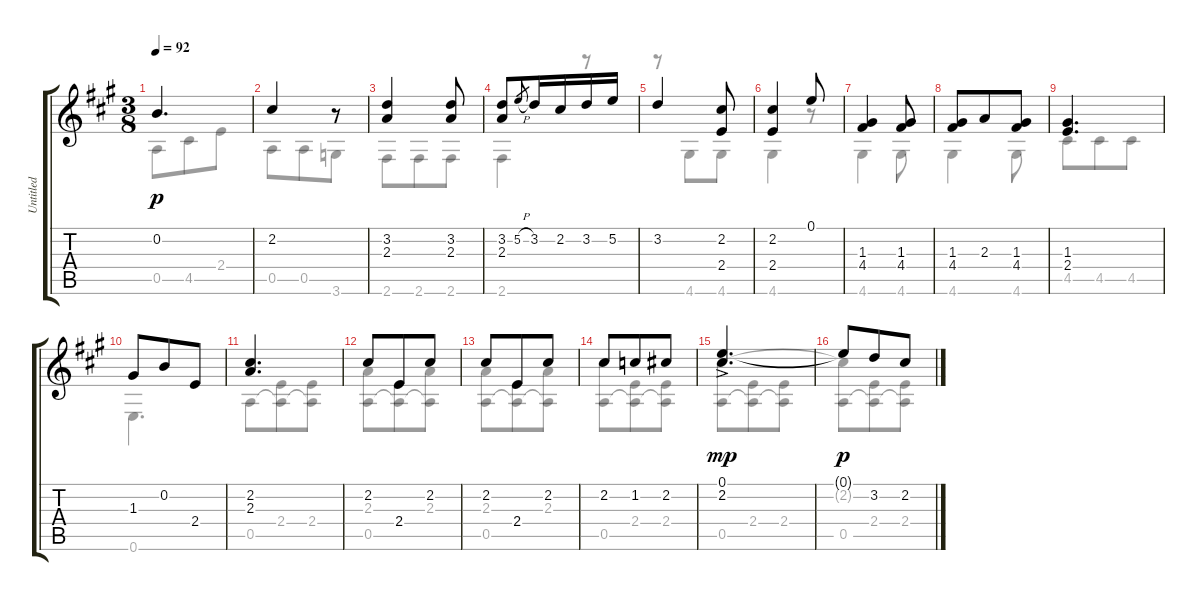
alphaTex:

\track ("Untitled" "Untitled") {instrument acousticguitarnylon}
\staff {score tabs}
\tuning (E4 B3 G3 D3 A2 E2) {hide}
\voice
\ts (3 8)
\tempo 92
\clef g2
\ks a
0.2.4{d dy p} |
2.2.4 r.8 |
(3.2 2.3).4 (3.2 2.3).8 |
(3.2 2.3).8 5.2{h}.8{gr} 3.2.16 2.2.16 3.2.16 5.2.16 |
3.2.4 (2.2 2.4).8 |
(2.2 2.4).4 0.1.8 |
(1.3 4.4).4 (1.3 4.4).8 |
(1.3 4.4).8 2.3.8 (1.3 4.4).8 |
(1.3 2.4).4{d} |
1.3.8 0.2.8 2.4.8 |
(2.2 2.3).4{d} |
2.2.8 2.4.8 2.2.8 |
2.2.8 2.4.8 2.2.8 |
2.2.8 1.2.8 2.2.8 |
(0.1{ac} 2.2{ac}).4{d dy mp} |
0.1{t}.8{dy p} 3.2.8 2.2.8
\voice
\clef g2
\ottava regular
\simile none
\ks a
0.5.8{dy p} 4.5.8 2.4.8 |
0.5.8 0.5.8 3.6.8 |
2.6.8 2.6.8 2.6.8 |
2.6.4 r.8 |
r.8 4.6.8 4.6.8 |
4.6.4 r.8 |
4.6.4 4.6.8 |
4.6.4 4.6.8 |
4.5.8 4.5.8 4.5.8 |
0.6.4{d} |
0.5.8 (2.4 0.5{t}).8 (2.4 0.5{t}).8 |
(2.3 0.5).8 (2.4 0.5{t}).8 (2.3 0.5{t}).8 |
(2.3 0.5).8 (2.4 0.5{t}).8 (2.3 0.5{t}).8 |
(2.2 0.5).8 (2.4 0.5{t}).8 (2.4 0.5{t}).8 |
(2.2 0.5).8 (2.4 0.5{t}).8 (2.4 0.5{t}).8 |
(2.2{t} 0.5).8 (2.4 0.5{t}).8 (2.4 0.5{t}).8
